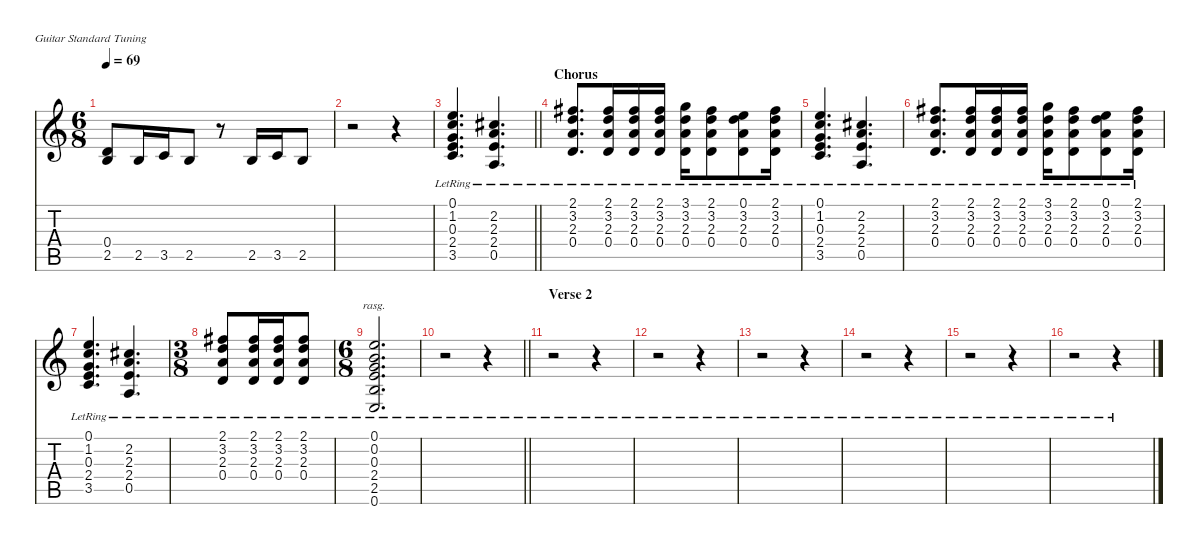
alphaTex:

\defaultSystemsLayout 4
\hideDynamics
\bracketExtendMode nobrackets
\singleTrackTrackNamePolicy hidden
\multiTrackTrackNamePolicy hidden
\otherSystemsTrackNameOrientation horizontal
\track ("Guitar 2" "s.guit.") {instrument acousticguitarsteel}
\staff {score tabs}
\tuning (E4 B3 G3 D3 A2 E2)
\ts (6 8)
\tempo 69
\clef g2
\ks c
(0.4 2.5).8{dy f beam Up} 2.5.16{beam Up} 3.5.16{beam Up} 2.5.8{beam Up} r.8{beam Up} 2.5.16{beam Up} 3.5.16{beam Up} 2.5.8{beam Up} |
r.2{beam Down} r.4{beam Down} |
\barLineRight lightlight
(0.1{lr} 1.2{lr} 0.3{lr} 2.4{lr} 3.5{lr}).4{d beam Up} (2.2{lr acc #} 2.3{lr} 2.4{lr} 0.5{lr}).4{d beam Up} |
\section ("" "Chorus")
(2.1{lr acc #} 3.2{lr} 2.3{lr} 0.4{lr}).8{d beam Up} (2.1{lr acc #} 3.2{lr} 2.3{lr} 0.4{lr}).16{beam Up} (2.1{lr acc #} 3.2{lr} 2.3{lr} 0.4{lr}).16{beam Up} (2.1{lr acc #} 3.2{lr} 2.3{lr} 0.4{lr}).16{beam Up} (3.1{lr} 3.2{lr} 2.3{lr} 0.4{lr}).16{beam Down} (2.1{lr acc #} 3.2{lr} 2.3{lr} 0.4{lr}).8{beam Down} (0.1{lr} 3.2{lr} 2.3{lr} 0.4{lr}).8{beam Down} (2.1{lr acc #} 3.2{lr} 2.3{lr} 0.4{lr}).16{beam Down} |
(0.1{lr} 1.2{lr} 0.3{lr} 2.4{lr} 3.5{lr}).4{d beam Up} (2.2{lr acc #} 2.3{lr} 2.4{lr} 0.5{lr}).4{d beam Up} |
(2.1{lr acc #} 3.2{lr} 2.3{lr} 0.4{lr}).8{d beam Up} (2.1{lr acc #} 3.2{lr} 2.3{lr} 0.4{lr}).16{beam Up} (2.1{lr acc #} 3.2{lr} 2.3{lr} 0.4{lr}).16{beam Up} (2.1{lr acc #} 3.2{lr} 2.3{lr} 0.4{lr}).16{beam Up} (3.1{lr} 3.2{lr} 2.3{lr} 0.4{lr}).16{beam Down} (2.1{lr acc #} 3.2{lr} 2.3{lr} 0.4{lr}).8{beam Down} (0.1{lr} 3.2{lr} 2.3{lr} 0.4{lr}).8{beam Down} (2.1{lr acc #} 3.2{lr} 2.3{lr} 0.4{lr}).16{beam Down} |
(0.1{lr} 1.2{lr} 0.3{lr} 2.4{lr} 3.5{lr}).4{d beam Up} (2.2{lr acc #} 2.3{lr} 2.4{lr} 0.5{lr}).4{d beam Up} |
\ts (3 8)
\beaming (8 3)
(2.1{lr acc #} 3.2{lr} 2.3{lr} 0.4{lr}).8{beam Up} (2.1{lr acc #} 3.2{lr} 2.3{lr} 0.4{lr}).16{beam Up} (2.1{lr acc #} 3.2{lr} 2.3{lr} 0.4{lr}).16{beam Up} (2.1{lr acc #} 3.2{lr} 2.3{lr} 0.4{lr}).8{beam Up} |
\ts (6 8)
\beaming (8 3 3)
(0.1{lr} 0.2{lr} 0.3{lr} 2.4{lr} 2.5{lr} 0.6{lr}).2{d rasg amianapaest beam Up} |
\barLineRight lightlight
r.2{beam Down} r.4{beam Down} |
\section ("" "Verse 2")
r.2{beam Down} r.4{beam Down} |
r.2{beam Down} r.4{beam Down} |
r.2{beam Down} r.4{beam Down} |
r.2{beam Down} r.4{beam Down} |
r.2{beam Down} r.4{beam Down} |
r.2{beam Down} r.4{beam Down}
